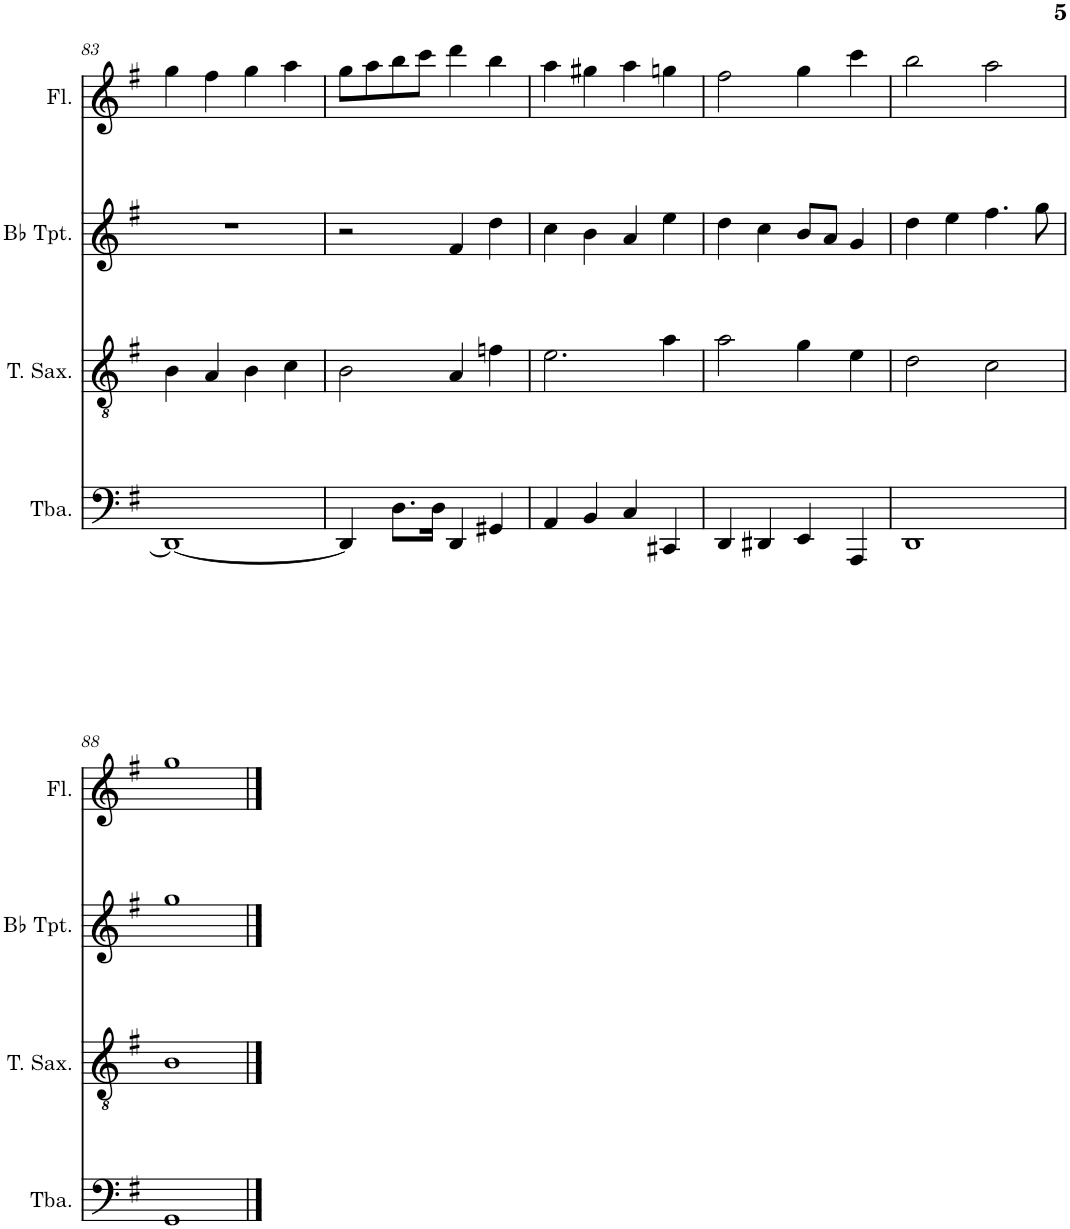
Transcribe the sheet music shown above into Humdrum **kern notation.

**kern	**kern	**kern	**kern
*part4	*part3	*part2	*part1
*staff4	*staff3	*staff2	*staff1
*I"Tuba	*I"Tenor Saxophone	*I"Bb Trumpet	*I"Flute
*I'Tba.	*I'T. Sax.	*I'Bb Tpt.	*I'Fl.
!!LO:PB:g=z
*clefF4	*clefGv2	*clefG2	*clefG2
*	*ITrd8c14	*ITrd1c2	*
*k[f#]	*k[f#]	*k[f#]	*k[f#]
*M4/4	*M4/4	*M4/4	*M4/4
=83	=83	=83	=83
1DD_	4B\	1r	4gg\
.	4A/	.	4ff#\
.	4B\	.	4gg\
.	4c\	.	4aa\
=84	=84	=84	=84
4DD/]	2B\	2r	8gg\L
.	.	.	8aa\
8.D\L	.	.	8bb\
.	.	.	8ccc\J
16D\Jk	.	.	.
4DD/	4A/	4f#/	4ddd\
4GG#X/	4fn\	4dd\	4bb\
=85	=85	=85	=85
4AA/	2.e\	4cc\	4aa\
4BB/	.	4b\	4gg#X\
4C/	.	4a/	4aa\
4CC#X/	4a\	4ee\	4ggn\
=86	=86	=86	=86
4DD/	2a\	4dd\	2ff#\
4DD#X/	.	4cc\	.
4EE/	4g\	8b/L	4gg\
.	.	8a/J	.
4AAA/	4e\	4g/	4ccc\
=87	=87	=87	=87
1DD	2d\	4dd\	2bb\
.	.	4ee\	.
.	2c\	4.ff#\	2aa\
.	.	8gg\	.
!!LO:LB:g=z
=88	=88	=88	=88
1GG	1B	1gg	1gg
==	==	==	==
*-	*-	*-	*-
